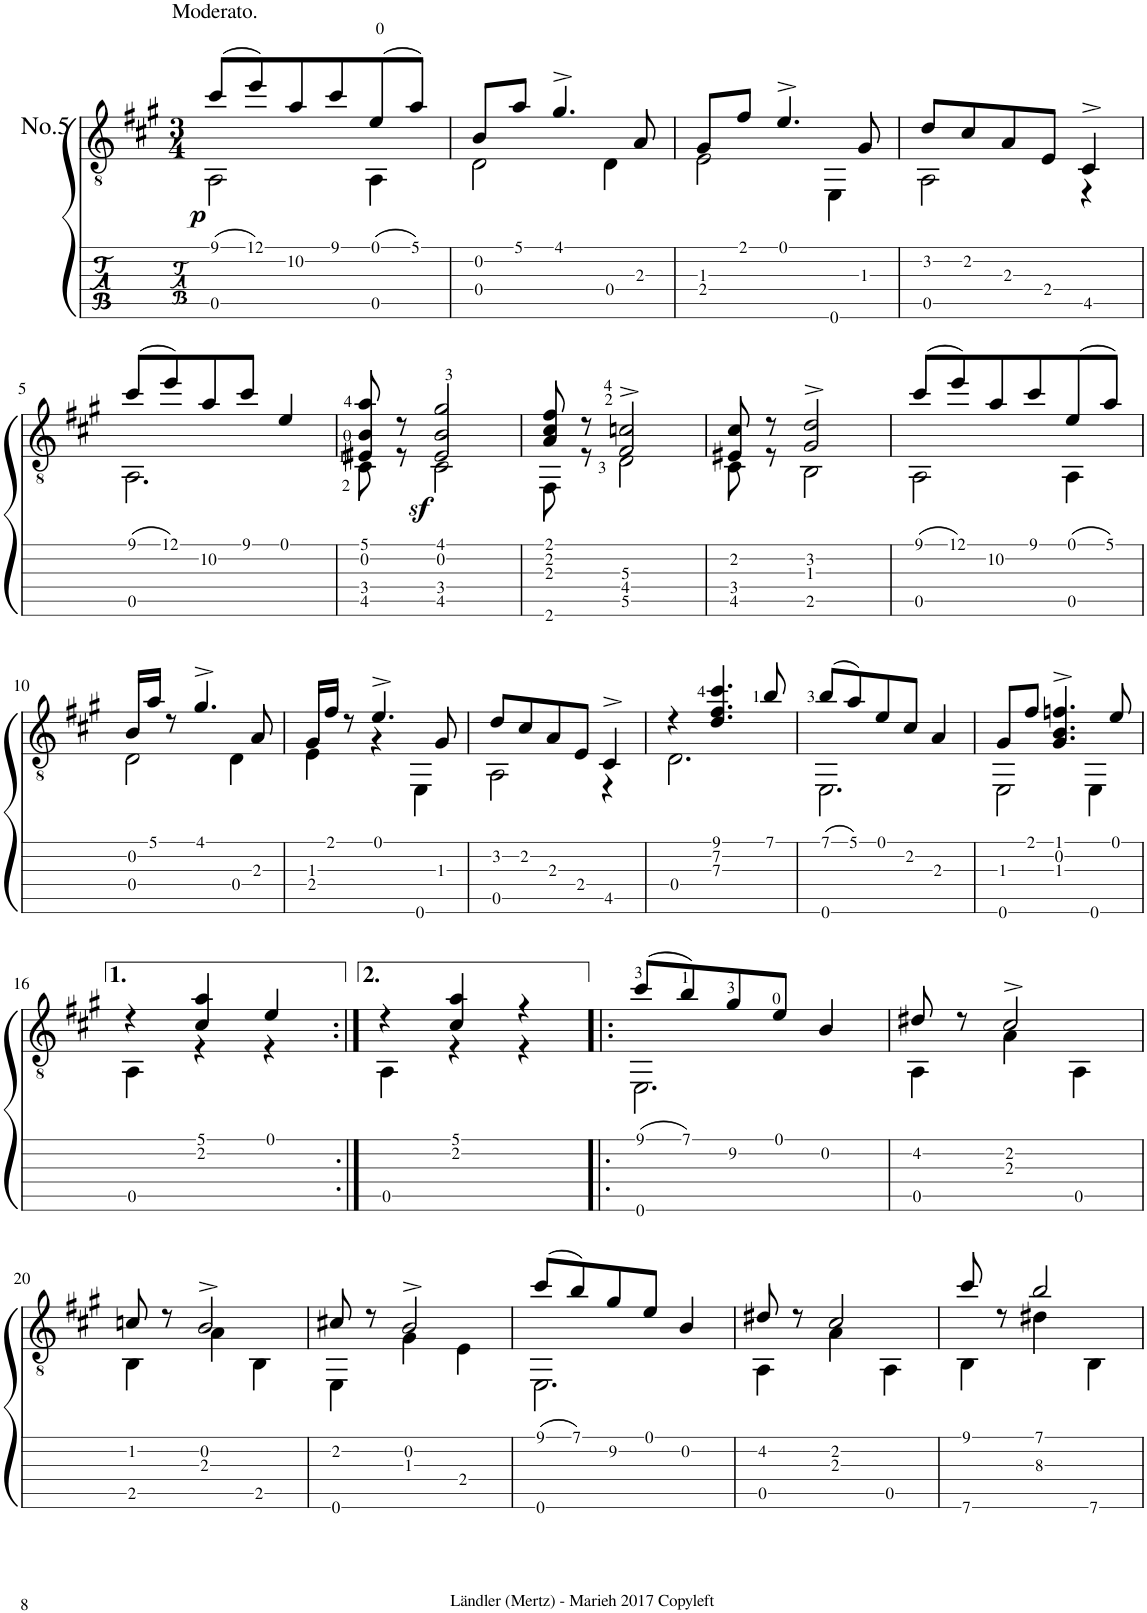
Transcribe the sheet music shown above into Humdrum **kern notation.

**kern	**kern	**dynam
*part2	*part1	*part1
*staff2	*staff1	*staff1
*I"Guitare classique [Tablature]	*I"Guitare classique	*
!!LO:PB:g=z
*stria6	*	*
*	*clefGv2	*
*k[f#c#g#]	*k[f#c#g#]	*
*M3/4	*M3/4	*
=1	=1	=1
*^	*^	*
!	!	!LO:TX:a:t=Moderato.	!	!
!	!	!	!	!LO:DY:b
(8cc#L	2AA	(8cc#/L	2AA\	p
8eeJ)	.	8ee/)	.	.
8aL	.	8a/	.	.
8cc#J	.	8cc#/	.	.
(8eL	4AA	(8e/	4AA\	.
8aJ)	.	8a/J)	.	.
=2	=2	=2	=2	=2
8BL	2D	8B/L	2D\	.
8aJ	.	8a/J	.	.
4.g#	.	4.g#^/	.	.
.	4D	.	4D\	.
8A	.	8A/	.	.
=3	=3	=3	=3	=3
8G#L	2E	8G#/L	2E\	.
8f#J	.	8f#/J	.	.
4.e	.	4.e^/	.	.
.	4EE	.	4EE\	.
8G#	.	8G#/	.	.
=4	=4	=4	=4	=4
8dL	2AA	8d/L	2AA\	.
8c#J	.	8c#/	.	.
8AL	.	8A/	.	.
8EJ	.	8E/J	.	.
4C#	4r	4C#^/	4r	.
!!LO:LB:g=z	!!
=5	=5	=5	=5	=5
(8cc#L	2.AA	(8cc#/L	2.AA\	.
8eeJ)	.	8ee/)	.	.
8aL	.	8a/	.	.
8cc#J	.	8cc#/J	.	.
4e	.	4e/	.	.
=6	=6	=6	=6	=6
8E#X 8B 8a	8C#	8E#X/ 8B/ 8a/	8C#\	.
8r	8r	8r	8r	.
!	!	!	!	!LO:DY:b
2E# 2B 2g#	2C#	2E#/ 2B/ 2g#/	2C#\	sf
=7	=7	=7	=7	=7
8A 8c# 8f#	8FF#	8A/ 8c#/ 8f#/	8FF#\	.
8r	8r	8r	8r	.
2F# 2cn	2D	2F#/^ 2cn/^	2D\	.
=8	=8	=8	=8	=8
8E#X 8c#	8C#	8E#X/ 8c#/	8C#\	.
8r	8r	8r	8r	.
2G# 2d	2BB	2G#/^ 2d/^	2BB\	.
=9	=9	=9	=9	=9
(8cc#L	2AA	(8cc#/L	2AA\	.
8eeJ)	.	8ee/)	.	.
8aL	.	8a/	.	.
8cc#J	.	8cc#/	.	.
(8eL	4AA	(8e/	4AA\	.
8aJ)	.	8a/J)	.	.
!!LO:LB:g=z	!!
=10	=10	=10	=10	=10
16BLL	2D	16B/LL	2D\	.
16aJJ	.	16a/JJ	.	.
8r	.	8r	.	.
4.g#	.	4.g#^/	.	.
.	4D	.	4D\	.
8A	.	8A/	.	.
=11	=11	=11	=11	=11
16G#LL	4E	16G#/LL	4E\	.
16f#JJ	.	16f#/JJ	.	.
8r	.	8r	.	.
4.e	4r	4.e^/	4r	.
.	4EE	.	4EE\	.
8G#	.	8G#/	.	.
=12	=12	=12	=12	=12
8dL	2AA	8d/L	2AA\	.
8c#J	.	8c#/	.	.
8AL	.	8A/	.	.
8EJ	.	8E/J	.	.
4C#	4r	4C#^/	4r	.
=13	=13	=13	=13	=13
4r	2.D	4r	2.D\	.
4.d 4.f# 4.cc#	.	4.d/ 4.f#/ 4.cc#/	.	.
8b	.	8b/	.	.
=14	=14	=14	=14	=14
(8bL	2.EE	(8b/L	2.EE\	.
8aJ)	.	8a/)	.	.
8eL	.	8e/	.	.
8c#J	.	8c#/J	.	.
4A	.	4A/	.	.
=15	=15	=15	=15	=15
8G#L	2EE	8G#/L	2EE\	.
8f#J	.	8f#/J	.	.
4.G# 4.B 4.fn	.	4.G#/^ 4.B/^ 4.fn/^	.	.
.	4EE	.	4EE\	.
8e	.	8e/	.	.
!!LO:LB:g=z	!!
=16	=16	=16	=16	=16
4r	4AA	4r	4AA\	.
4c# 4a	4r	4c#/ 4a/	4r	.
4e	4r	4e/	4r	.
=17:|!	=17:|!	=17:|!	=17:|!	=17:|!
4r	4AA	4r	4AA\	.
4c# 4a	4r	4c#/ 4a/	4r	.
4r	4r	4r	4r	.
=18!|:	=18!|:	=18!|:	=18!|:	=18!|:
(8cc#L	2.EE	(8cc#/L	2.EE\	.
8bJ)	.	8b/)	.	.
8g#L	.	8g#/	.	.
8eJ	.	8e/J	.	.
4B	.	4B/	.	.
=19	=19	=19	=19	=19
8d#X	4AA	8d#X/	4AA\	.
8r	.	8r	.	.
2c#	4A	2c#^/	4A\	.
.	4AA	.	4AA\	.
!!LO:LB:g=z	!!
=20	=20	=20	=20	=20
8cn	4BB	8cn/	4BB\	.
8r	.	8r	.	.
2B	4A	2B^/	4A\	.
.	4BB	.	4BB\	.
=21	=21	=21	=21	=21
8c#X	4EE	8c#X/	4EE\	.
8r	.	8r	.	.
2B	4G#	2B^/	4G#\	.
.	4E	.	4E\	.
=22	=22	=22	=22	=22
(8cc#L	2.EE	(8cc#/L	2.EE\	.
8bJ)	.	8b/)	.	.
8g#L	.	8g#/	.	.
8eJ	.	8e/J	.	.
4B	.	4B/	.	.
=23	=23	=23	=23	=23
8d#X	4AA	8d#X/	4AA\	.
8r	.	8r	.	.
2c#	4A	2c#/	4A\	.
.	4AA	.	4AA\	.
=24	=24	=24	=24	=24
8cc#	4BB	8cc#/	4BB\	.
8r	.	8r	.	.
2b	4d#X	2b/	4d#X\	.
.	4BB	.	4BB\	.
*v	*v	*	*	*
*	*v	*v	*
=	=	=
*-	*-	*-
